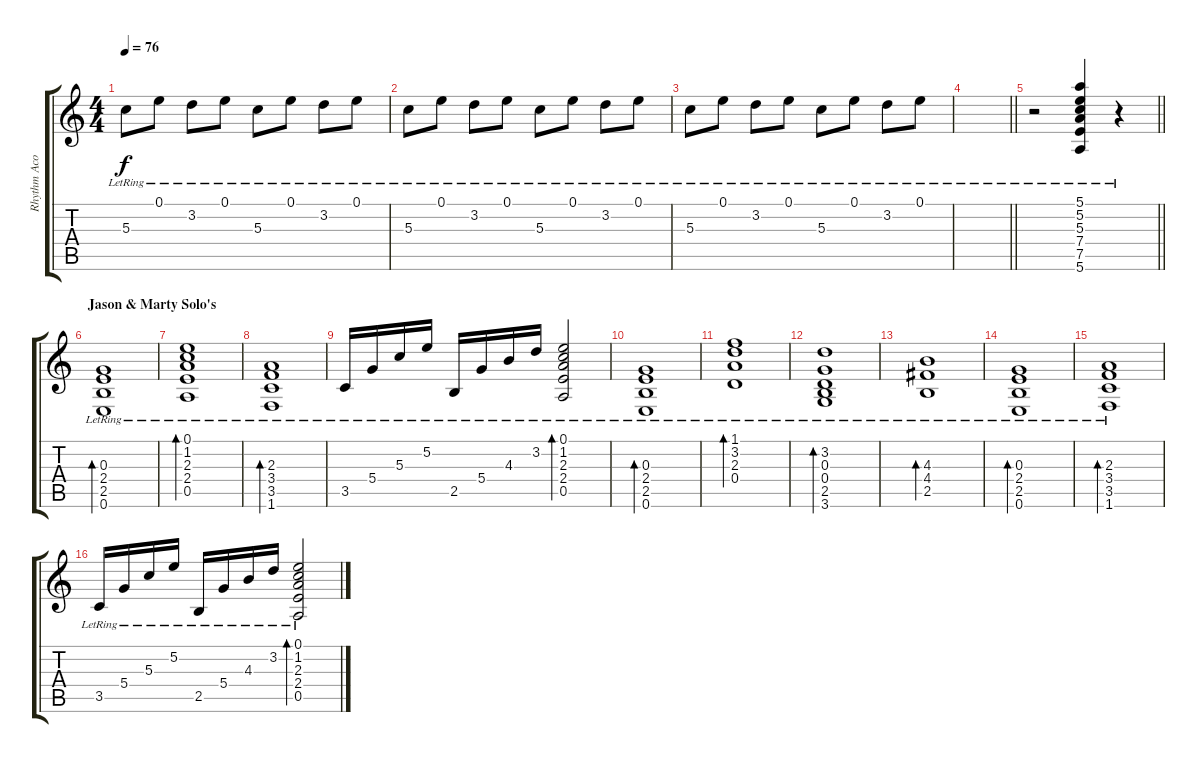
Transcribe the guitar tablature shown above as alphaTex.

\track ("Rhythm Acoustic" "Rhythm Aco") {instrument electricguitarclean}
\staff {score tabs}
\tuning (E4 B3 G3 D3 A2 E2) {hide}
\ts (4 4)
\tempo 76
\clef g2
\ks c
5.3{lr}.8{dy f} 0.1{lr}.8 3.2{lr}.8 0.1{lr}.8 5.3{lr}.8 0.1{lr}.8 3.2{lr}.8 0.1{lr}.8 |
5.3{lr}.8 0.1{lr}.8 3.2{lr}.8 0.1{lr}.8 5.3{lr}.8 0.1{lr}.8 3.2{lr}.8 0.1{lr}.8 |
5.3{lr}.8 0.1{lr}.8 3.2{lr}.8 0.1{lr}.8 5.3{lr}.8 0.1{lr}.8 3.2{lr}.8 0.1{lr}.8 |
\barLineRight lightlight
|
\barLineRight lightlight
r.2 (5.1{lr} 5.2{lr} 5.3{lr} 7.4 7.5 5.6).4 r.4 |
\section ("" "Jason & Marty Solo's")
(0.3{lr} 2.4{lr} 2.5{lr} 0.6{lr}).1{bd 60} |
(0.1{lr} 1.2{lr} 2.3{lr} 2.4{lr} 0.5{lr}).1{bd 60} |
(2.3{lr} 3.4{lr} 3.5{lr} 1.6{lr}).1{bd 60} |
3.5{lr}.16 5.4{lr}.16 5.3{lr}.16 5.2{lr}.16 2.5{lr}.16 5.4{lr}.16 4.3{lr}.16 3.2{lr}.16 (0.1{lr} 1.2{lr} 2.3{lr} 2.4{lr} 0.5{lr}).2{bd 60} |
(0.3{lr} 2.4{lr} 2.5{lr} 0.6{lr}).1{bd 60} |
(1.1{lr} 3.2{lr} 2.3{lr} 0.4{lr}).1{bd 60} |
(3.2{lr} 0.3{lr} 0.4{lr} 2.5{lr} 3.6{lr}).1{bd 60} |
(4.3{lr} 4.4{lr} 2.5{lr}).1{bd 60} |
(0.3{lr} 2.4{lr} 2.5{lr} 0.6{lr}).1{bd 60} |
(2.3{lr} 3.4{lr} 3.5{lr} 1.6{lr}).1{bd 60} |
3.5{lr}.16 5.4{lr}.16 5.3{lr}.16 5.2{lr}.16 2.5{lr}.16 5.4{lr}.16 4.3{lr}.16 3.2{lr}.16 (0.1{lr} 1.2{lr} 2.3{lr} 2.4{lr} 0.5{lr}).2{bd 60}
